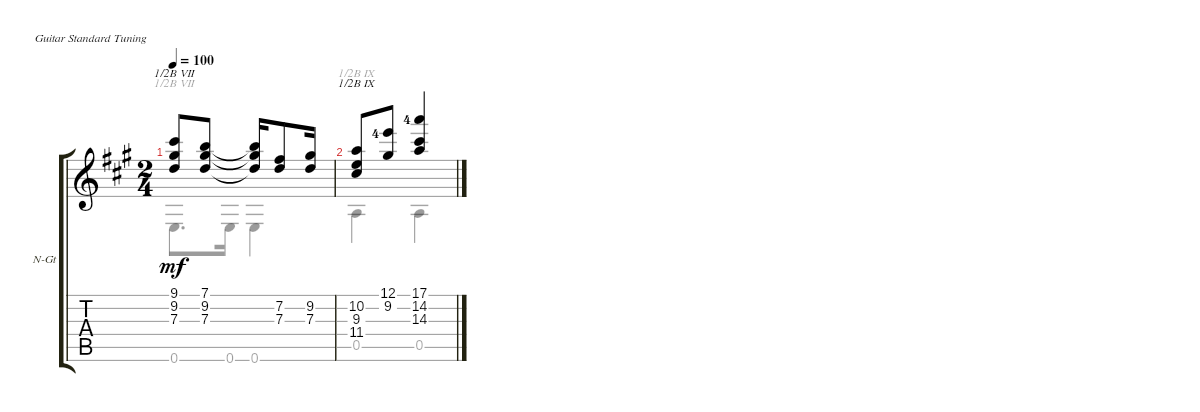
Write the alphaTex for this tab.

\defaultSystemsLayout 4
\bracketExtendMode groupsimilarinstruments
\firstSystemTrackNameOrientation horizontal
\otherSystemsTrackNameOrientation horizontal
\track ("Nylon Guitar" "N-Gt") {instrument acousticguitarnylon}
\staff {score tabs}
\tuning (E4 B3 G3 D3 A2 E2)
\voice
\ts (2 4)
\tempo 100
\clef g2
\ks a
(7.3 9.2 9.1).8{dy mf barre (7 half)} (7.1 9.2 7.3).8 (7.3{t} 9.2{t} 7.1{t}).16 (7.2 7.3).8 (7.3 9.2).16 |
(10.2 9.3 11.4).8{barre (9 half)} (12.1{lf 5} 9.2).8 (17.1{lf 5} 14.2 14.3).4
\voice
\clef g2
\ottava regular
\simile none
\ks a
0.6.8{d dy mf barre (7 half)} 0.6.16 0.6.4 |
0.5.4{barre (9 half)} 0.5.4
